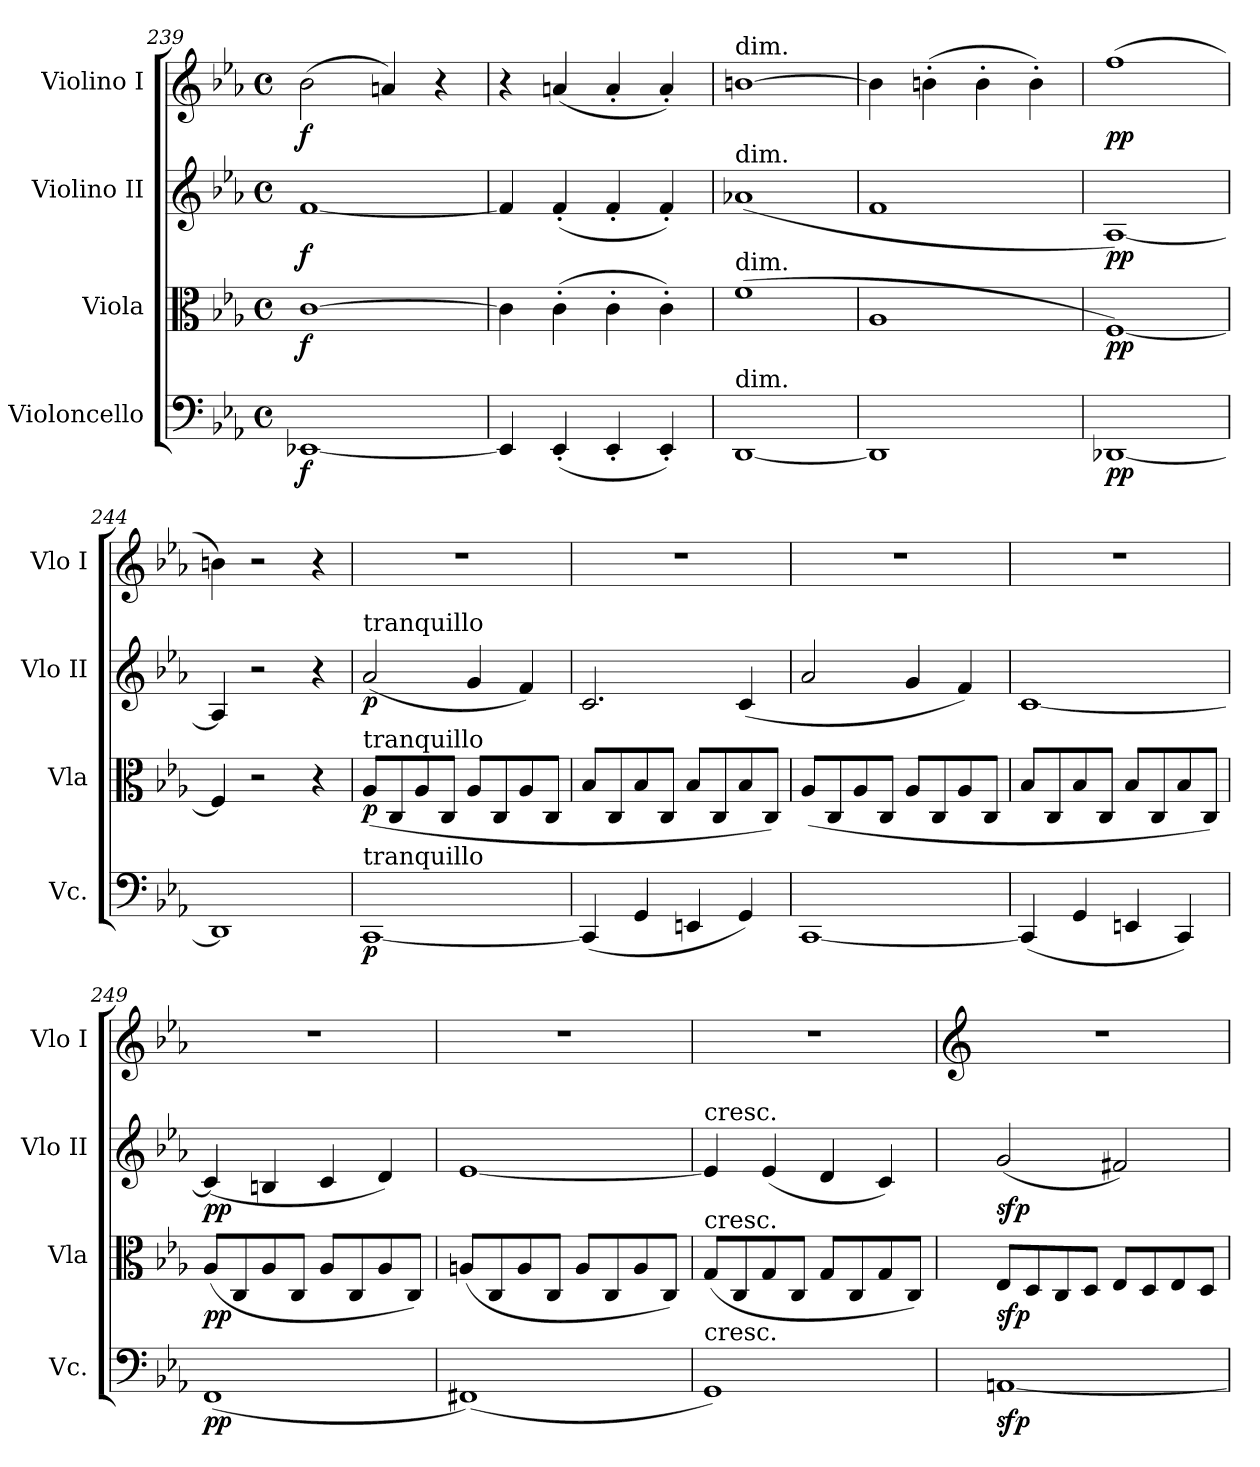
**kern	**dynam	**kern	**dynam	**kern	**dynam	**kern	**dynam
*part4	*part4	*part3	*part3	*part2	*part2	*part1	*part1
*staff4	*staff4	*staff3	*staff3	*staff2	*staff2	*staff1	*staff1
*I"Violoncello	*	*I"Viola	*	*I"Violino II	*	*I"Violino I	*
*I'Vc.	*	*I'Vla	*	*I'Vlo II	*	*I'Vlo I	*
*clefF4	*	*clefC3	*	*clefG2	*	*clefG2	*
*k[b-e-a-]	*	*k[b-e-a-]	*	*k[b-e-a-]	*	*k[b-e-a-]	*
*M4/4	*	*M4/4	*	*M4/4	*	*M4/4	*
*met(c)	*	*met(c)	*	*met(c)	*	*met(c)	*
=239	=239	=239	=239	=239	=239	=239	=239
!	!LO:DY:b	!	!LO:DY:b	!	!LO:DY:b	!	!LO:DY:b
[1EE-X	f	[1c	f	[1f	f	(2b-\	f
.	.	.	.	.	.	4an/)	.
.	.	.	.	.	.	4r	.
=240	=240	=240	=240	=240	=240	=240	=240
4EE-/]	.	4c\]	.	4f/]	.	4r	.
(4EE-'/	.	(4c'\	.	(4f'/	.	(4an/	.
4EE-'/	.	4c'\	.	4f'/	.	4a'/	.
4EE-'/)	.	4c'\)	.	4f'/)	.	4a'/)	.
=241	=241	=241	=241	=241	=241	=241	=241
!	!	!	!	!	!	!LO:TX:a:t=dim.	!
!	!	!	!	!LO:TX:a:t=dim.	!	!	!
!	!	!LO:TX:a:t=dim.	!	!	!	!	!
!LO:TX:a:t=dim.	!	!	!	!	!	!	!
[1DD	.	(1f	.	(1a-X	.	[1bn	.
=242	=242	=242	=242	=242	=242	=242	=242
1DD]	.	1A-	.	1f	.	4b\]	.
.	.	.	.	.	.	(4bn'\	.
.	.	.	.	.	.	4b'\	.
.	.	.	.	.	.	4b'\)	.
=243	=243	=243	=243	=243	=243	=243	=243
!	!LO:DY:b	!	!LO:DY:b	!	!LO:DY:b	!	!LO:DY:b
[1DD-X	pp	[1F)	pp	[1A-)	pp	(1ff	pp
=244	=244	=244	=244	=244	=244	=244	=244
1DD-]	.	4F/]	.	4A-/]	.	4bn\)	.
.	.	2r	.	2r	.	2r	.
.	.	4r	.	4r	.	4r	.
=245	=245	=245	=245	=245	=245	=245	=245
!	!	!	!	!LO:TX:a:t=tranquillo	!	!	!
!	!	!LO:TX:a:t=tranquillo	!	!	!	!	!
!LO:TX:a:t=tranquillo	!	!	!	!	!	!	!
!	!LO:DY:b	!	!LO:DY:b	!	!LO:DY:b	!	!
[1CC	p	(8A-/L	p	(2a-/	p	1r	.
.	.	8C/	.	.	.	.	.
.	.	8A-/	.	.	.	.	.
.	.	8C/J	.	.	.	.	.
.	.	8A-/L	.	4g/	.	.	.
.	.	8C/	.	.	.	.	.
.	.	8A-/	.	4f/)	.	.	.
.	.	8C/J	.	.	.	.	.
!!LO:LB:g=z
=246	=246	=246	=246	=246	=246	=246	=246
(4CC/]	.	8B-/L	.	2.c/	.	1r	.
.	.	8C/	.	.	.	.	.
4GG/	.	8B-/	.	.	.	.	.
.	.	8C/J	.	.	.	.	.
4EEn/	.	8B-/L	.	.	.	.	.
.	.	8C/	.	.	.	.	.
4GG/)	.	8B-/	.	(4c/	.	.	.
.	.	8C/J)	.	.	.	.	.
=247	=247	=247	=247	=247	=247	=247	=247
[1CC	.	(8A-/L	.	2a-/	.	1r	.
.	.	8C/	.	.	.	.	.
.	.	8A-/	.	.	.	.	.
.	.	8C/J	.	.	.	.	.
.	.	8A-/L	.	4g/	.	.	.
.	.	8C/	.	.	.	.	.
.	.	8A-/	.	4f/)	.	.	.
.	.	8C/J	.	.	.	.	.
=248	=248	=248	=248	=248	=248	=248	=248
(4CC/]	.	8B-/L	.	[1c	.	1r	.
.	.	8C/	.	.	.	.	.
4GG/	.	8B-/	.	.	.	.	.
.	.	8C/J	.	.	.	.	.
4EEn/	.	8B-/L	.	.	.	.	.
.	.	8C/	.	.	.	.	.
4CC/)	.	8B-/	.	.	.	.	.
.	.	8C/J)	.	.	.	.	.
=249	=249	=249	=249	=249	=249	=249	=249
!	!LO:DY:b	!	!LO:DY:b	!	!LO:DY:b	!	!
(1FF	pp	(8A-/L	pp	(4c/]	pp	1r	.
.	.	8C/	.	.	.	.	.
.	.	8A-/	.	4Bn/	.	.	.
.	.	8C/J	.	.	.	.	.
.	.	8A-/L	.	4c/	.	.	.
.	.	8C/	.	.	.	.	.
.	.	8A-/	.	4d/)	.	.	.
.	.	8C/J)	.	.	.	.	.
=250	=250	=250	=250	=250	=250	=250	=250
(1FF#X)	.	(8An/L	.	[1e-	.	1r	.
.	.	8C/	.	.	.	.	.
.	.	8A/	.	.	.	.	.
.	.	8C/J	.	.	.	.	.
.	.	8A/L	.	.	.	.	.
.	.	8C/	.	.	.	.	.
.	.	8A/	.	.	.	.	.
.	.	8C/J)	.	.	.	.	.
=251	=251	=251	=251	=251	=251	=251	=251
!	!	!	!	!LO:TX:a:t=cresc.	!	!	!
!	!	!LO:TX:a:t=cresc.	!	!	!	!	!
!LO:TX:a:t=cresc.	!	!	!	!	!	!	!
1GG)	.	(8G/L	.	4e-/]	.	1r	.
.	.	8C/	.	.	.	.	.
.	.	8G/	.	(4e-/	.	.	.
.	.	8C/J	.	.	.	.	.
.	.	8G/L	.	4d/	.	.	.
.	.	8C/	.	.	.	.	.
.	.	8G/	.	4c/)	.	.	.
.	.	8C/J)	.	.	.	.	.
=252	=252	=252	=252	=252	=252	=252	=252
*	*	*	*	*	*	*clefG2	*
!	!LO:DY:b	!	!LO:DY:b	!	!LO:DY:b	!	!
[1AAn	sfp	8E-/L	sfp	(2g/	sfp	1r	.
.	.	8D/	.	.	.	.	.
.	.	8C/	.	.	.	.	.
.	.	8D/J	.	.	.	.	.
.	.	8E-/L	.	2f#X/)	.	.	.
.	.	8D/	.	.	.	.	.
.	.	8E-/	.	.	.	.	.
.	.	8D/J	.	.	.	.	.
=	=	=	=	=	=	=	=
*-	*-	*-	*-	*-	*-	*-	*-
